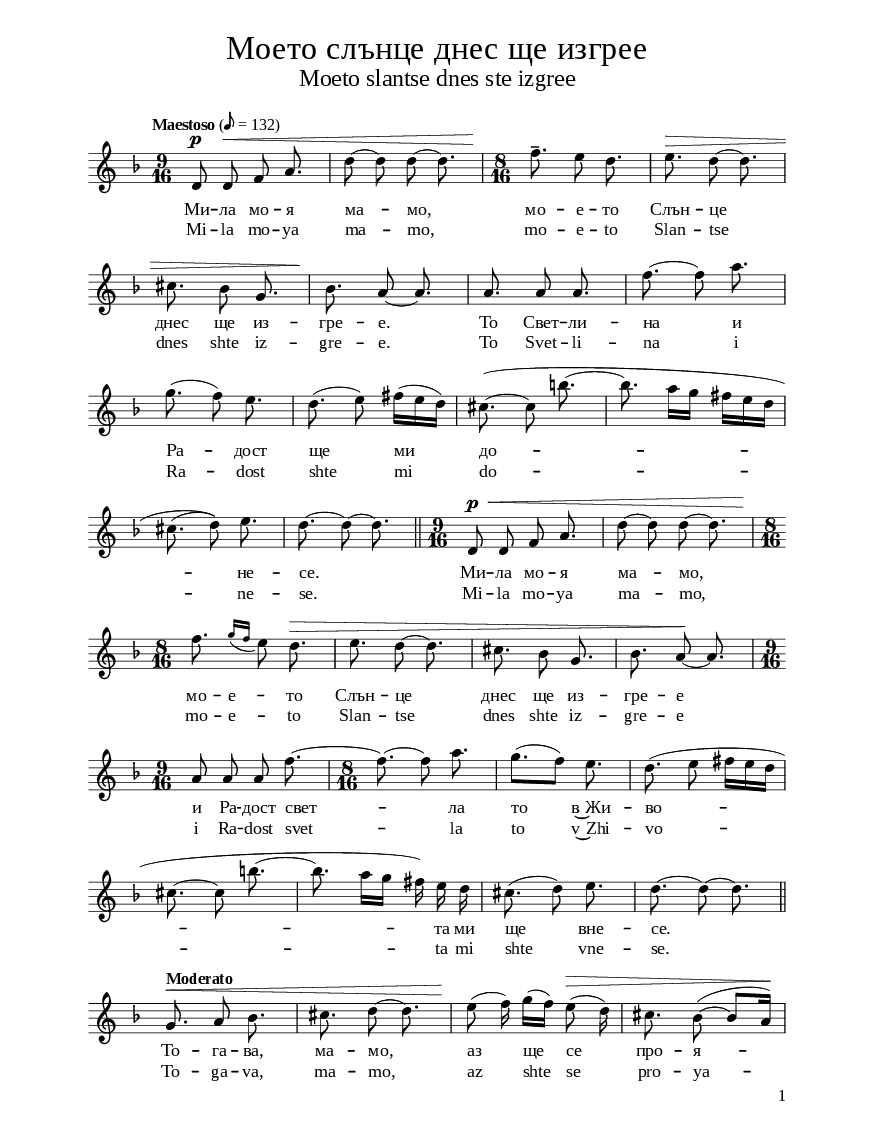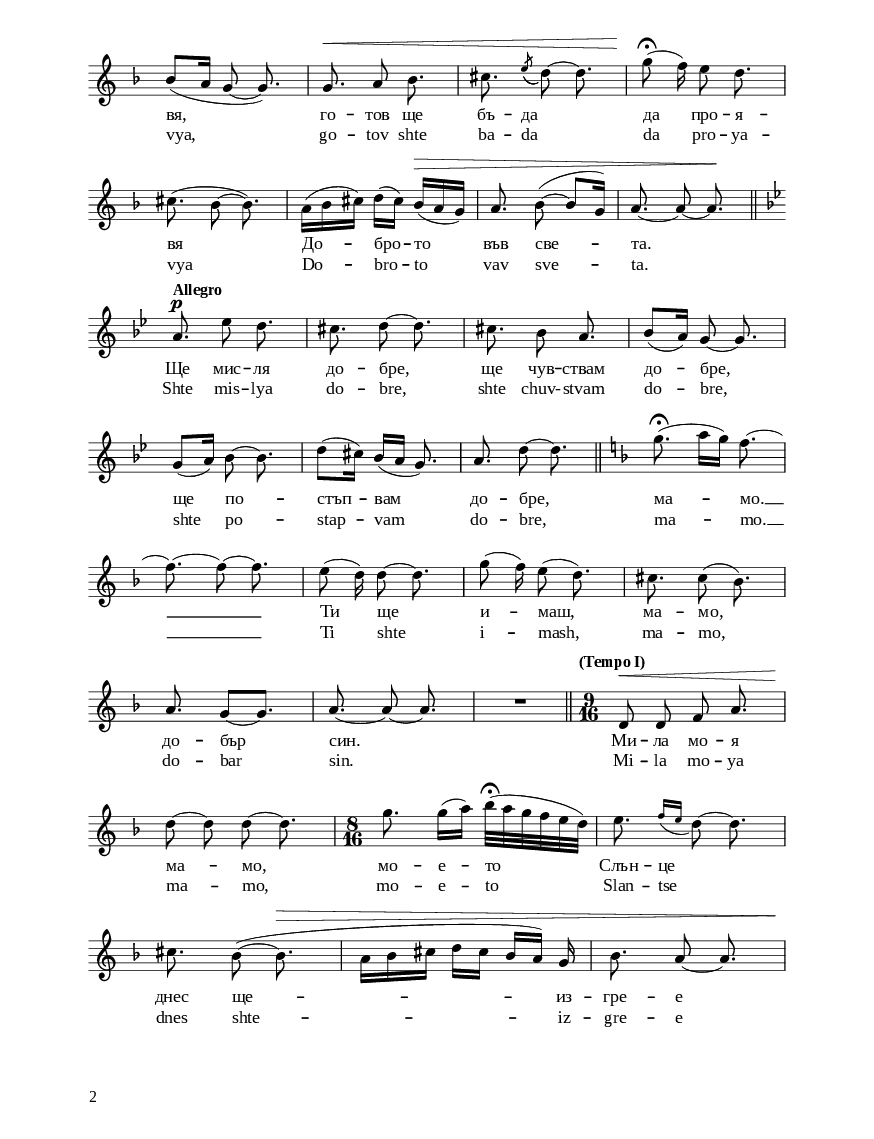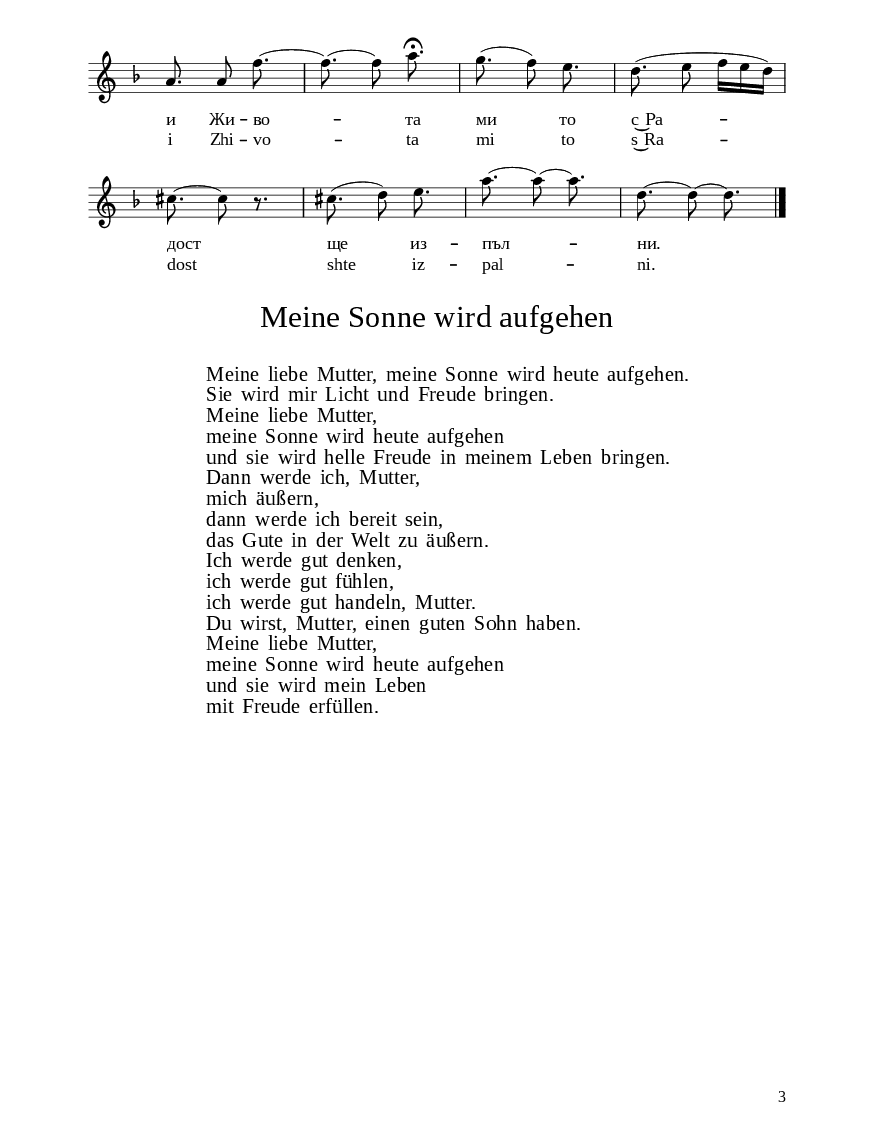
\version "2.24.1"

% include paper part and global functions
\include "include/globals.ily"

\bookpart {
  \label #'ref212
  \tocItem \markup "Моето слънце днес ще изгрее – Moeto slantse dnes ste izgree "
  \include "include/bookpart-paper.ily"
  \score {
    \include "include/score-layout.ily"

    \new Voice \absolute {
      \clef treble
      \key d \minor
      \time 9/16
      \tempoFunc "Maestoso" 8 "132"
      \autoBeamOff

      d'8 ^\p  d'8 ^\<  f'8  a'8. | % 2
      d''8 ~   d''8  d''8 ~  d''8.
      | % 3
      \time 8/16  | % 3
      f''8. -- ^\!  e''8  d''8. | % 4
      e''8. ^\>  d''8 ~  d''8. \break | % 5
      cis''8.  bes'8  g'8. | % 6
      bes'8. ^\!  a'8 ~   a'8. | % 7
      a'8.  a'8  a'8. | % 8
      f''8. ~   f''8  a''8. \break | % 9
      g''8. (   f''8 ) e''8. |
      d''8. (   e''8 )   fis''16 ( [
      e''16  d''16 ) ] | % 11
      cis''8. \=1( ~   cis''8  b''8. ~  | % 12
      b''8.  a''16 [  g''16 ]  fis''16
      [  e''16  d''16 ] \break | % 13
      cis''8. (   d''8 ) \=1)   e''8. | % 14
      d''8. ~   d''8 ~  d''8. \bar "||"
      \time 9/16  | % 15
      d'8 ^\p ^\<  d'8  f'8  a'8. | % 16
      d''8 ~   d''8  d''8 ~  d''8.
      \break | % 17
      \time 8/16  | % 17
      f''8. ^\! \acciaccatura {  g''16 [  f''16 ] }
      e''8 d''8. ^\> | % 18
      e''8.  d''8 ~   d''8.  | % 19
      cis''8.  bes'8  g'8. |
      bes'8.  a'8 ~  ^\!  a'8.  \break | % 21
      \time 9/16  | % 21
      a'8  a'8  a'8   f''8. ~  | % 22
      \time 8/16  | % 22
      f''8. ~   f''8   a''8. | % 23
      g''8. ( [  f''8 ) ]  e''8. | % 24
      d''8. (   e''8   fis''16 [
      e''16  d''16 ] \break | % 25
      cis''8. ~   cis''8  b''8. ~  | % 26
      b''8.  a''16   [g''16 ] fis''16 )
      e''16  d''16 | % 27
      cis''8. (   d''8 )  e''8.  | % 28
      d''8. ~   d''8 ~  d''8.  \bar "||"
      \break | % 29
      \tempo "Moderato" g'8.^\<  a'8
      bes'8. |
      cis''8.  d''8 ~   d''8.  | % 31
      e''8 (  ^\!  f''16 )   g''16 (
      [f''16] )  e''8 ( ^\>  d''16 )  | % 32
      cis''8.   bes'8 ( ~   bes'8 [  a'16
      ) ] ^\! \break | % 33
      bes'8 (    [a'16]   g'8 ~  g'8. )  | % 34
      g'8. ^\<  a'8  bes'8. | % 35
      cis''8. \acciaccatura {  e''8 ( }  d''8 )
      ~  d''8. | % 36
      g''8 ( ^\fermata  _\!  f''16 )   e''8
      d''8.  | % 37
      cis''8. (   bes'8 ~  bes'8. )  | % 38
      a'16 ( [  bes'16  cis''16 ) ]
      d''16 ( [  cis''16 ) ]  bes'16 ( [ ^\>  a'16
      g'16 ) ] | % 39
      a'8.  bes'8 ( ~  bes'8 [  g'16 ) ] |

      a'8. ~   a'8 ~  a'8.  ^\! \bar "||"
      \break | % 41
      \key bes \major | % 41
      \tempo "Allegro" a'8. ^\p  es''8
      d''8. | % 42
      cis''8.  d''8 ~   d''8.  | % 43
      cis''8.  bes'8  a'8. | % 44
      bes'8 ( [  a'16 )  ] g'8 ~  g'8.  \break
      | % 45
      g'8 ( [  a'16 )  ] bes'8 ~  bes'8.  | % 46
      d''8 ( [  cis''16 ) ]  bes'16 ( [
      a'16 ] g'8. )  | % 47
      a'8.  d''8 ~   d''8.  \bar "||"
      \key f \major | % 48
      g''8. ( ^\fermata  a''16 [  g''16 )
      ] f''8. ~ \break | % 49
      f''8. ~   f''8 ~  f''8.  |
      e''8 (   d''16 )  d''8 ~  d''8.
      | % 51
      g''8 (  f''16 )  e''8 (  d''8.
      )  | % 52
      cis''8.   cis''8 (  bes'8. )  \break | % 53
      a'8.  g'8 ~ [  g'8. ] | % 54
      a'8. ~   a'8 ~  a'8.  | % 55
      R2 \bar "||"
      \time 9/16  | % 56
      \tempo "(Tempo I)"
      d'8 ^\<  d'8  f'8  a'8. \break | % 57
      d''8 ~  ^\!  d''8  d''8 ~  d''8.
      | % 58
      \time 8/16  | % 58
      g''8.  g''16 ( [  a''16 ) ]
      bes''32 ( ^\fermata [  a''32  g''32  f''32
      e''32  d''32 ) ] | % 59
      e''8. \acciaccatura {  f''16 [  e''16 ] }
      d''8 ~  d''8. \break |
      cis''8.  bes'8 ( ~   bes'8.  ^\> | % 61
      a'16 [  bes'16  cis''16 ]  d''16
      [  cis''16 ]  bes'16 [  a'16 )  ] g'16
      | % 62
      bes'8.  a'8 ~   a'8. \pageBreak | % 63
      a'8. ^\!  a'8  f''8. ~ | % 64
      f''8. ~   f''8  a''8. ^\fermata  | % 65
      g''8. (   f''8 )   e''8. | % 66
      d''8. (   e''8   f''16 [  e''16
      d''16 ) ] \break | % 67
      cis''8. ~   cis''8  r8. | % 68
      cis''8. (   d''8 )   e''8. | % 69
      a''8. ~  a''8 ~  a''8. |

      d''8. ~  d''8 ~  d''8.  \bar "|."
    }

    \addlyrics {
      Ми -- ла мо -- я ма -- мо,
      мо -- е -- то Слън -- це  днес
      ще из -- гре -- е.  То Свет --
      ли -- на  и Ра -- дост ще
      ми   до  -- не -- се.
      Ми -- ла мо -- я ма -- мо,
      мо --  е -- то Слън -- це
      днес ще из -- гре -- е  и
      Ра -- дост свет --  ла то
      в~Жи -- во  --
      та ми ще
      вне -- се.   То -- га -- ва, ма
      -- мо,  аз  ще  се  про
      -- я --  вя,   го --
      тов ще бъ -- да да  про
      -- я -- вя  До --  бро
      -- то   във све --
      та. Ще мис -- ля до --
      бре,  ще чув -- ствам до --
      бре,  ще  по -- стъп --
      вам   до -- бре,  ма --
      мо.  __   Ти  ще
      и -- маш,  ма -- мо,  до --
      бър  син.   Ми -- ла мо --
      я ма  -- мо,  мо -- е -- то
      Слън --  це
      днес ще  --
      из -- гре -- е  и Жи
      -- во --  та ми  то с~Ра
      --    дост  ще  из
      -- пъл --  ни.
    }
    \addlyrics {
      Mi -- la mo -- ya ma -- mo,
      mo -- e -- to Slan -- tse  dnes
      shte iz -- gre -- e.  To Svet --
      li -- na  i Ra -- dost shte
      mi   do  --
      ne -- se.
      Mi -- la mo -- ya ma -- mo,
      mo --  e -- to Slan -- tse
      dnes shte iz -- gre -- e  i
      Ra -- dost svet --  la to
      v~Zhi -- vo  --
      ta mi shte
      vne -- se.   To -- ga -- va, ma
      -- mo,  az  shte  se  pro
      -- ya --  vya,  go --
      tov shte ba --   da  da pro
      -- ya -- vya Do --  bro
      -- to   vav sve --
      ta. Shte mis -- lya do --
      bre,  shte "chuv-" -- stvam do --
      bre,  shte  po -- stap --
      vam   do -- bre,  ma --
      mo.  __   Ti  shte
      i -- mash,  ma -- mo,  do --
      bar  sin.   Mi -- la mo --
      ya ma  -- mo,  mo -- e -- to
      Slan --  tse
      dnes shte  --
      iz -- gre -- e  i Zhi
      -- vo --  ta mi  to s~Ra
      --    dost  shte  iz
      -- pal --  ni.
    }

    \header {
      title = \titleFunc "Моето слънце днес ще изгрее" "Moeto slantse dnes ste izgree"
    }

    \midi{}

  } % score



  % include foreign translation(s) of the song
  \version "2.20.0"

\markup \fill-line { \fontsize #6 "Meine Sonne wird aufgehen" }
\markup \null
\markup \null
\markup \fontsize #+2.5 {
  \hspace #10
  \override #'(baseline-skip . 2)

  \column {
    \line { " " }

\line { " "Meine liebe Mutter, meine Sonne wird heute aufgehen. }

\line { " "Sie wird mir Licht und Freude bringen.}

\line { " "Meine liebe Mutter,}

\line { " "meine Sonne wird heute aufgehen}

\line { " "und sie wird helle Freude in meinem Leben bringen.}

\line { " "Dann werde ich, Mutter,}

\line { " "mich äußern,}

\line { " "dann werde ich bereit sein,}

\line { " "das Gute in der Welt zu äußern. }

\line { " "Ich werde gut denken,}

\line { " "ich werde gut fühlen,}

\line { " "ich werde gut handeln, Mutter.}

\line { " "Du wirst, Mutter, einen guten Sohn haben.}

\line { " "Meine liebe Mutter,}

\line { " "meine Sonne wird heute aufgehen }

\line { " "und sie wird mein Leben }

\line { " "mit Freude erfüllen. }

  }
}


} % bookpart

% Più mosso
%
